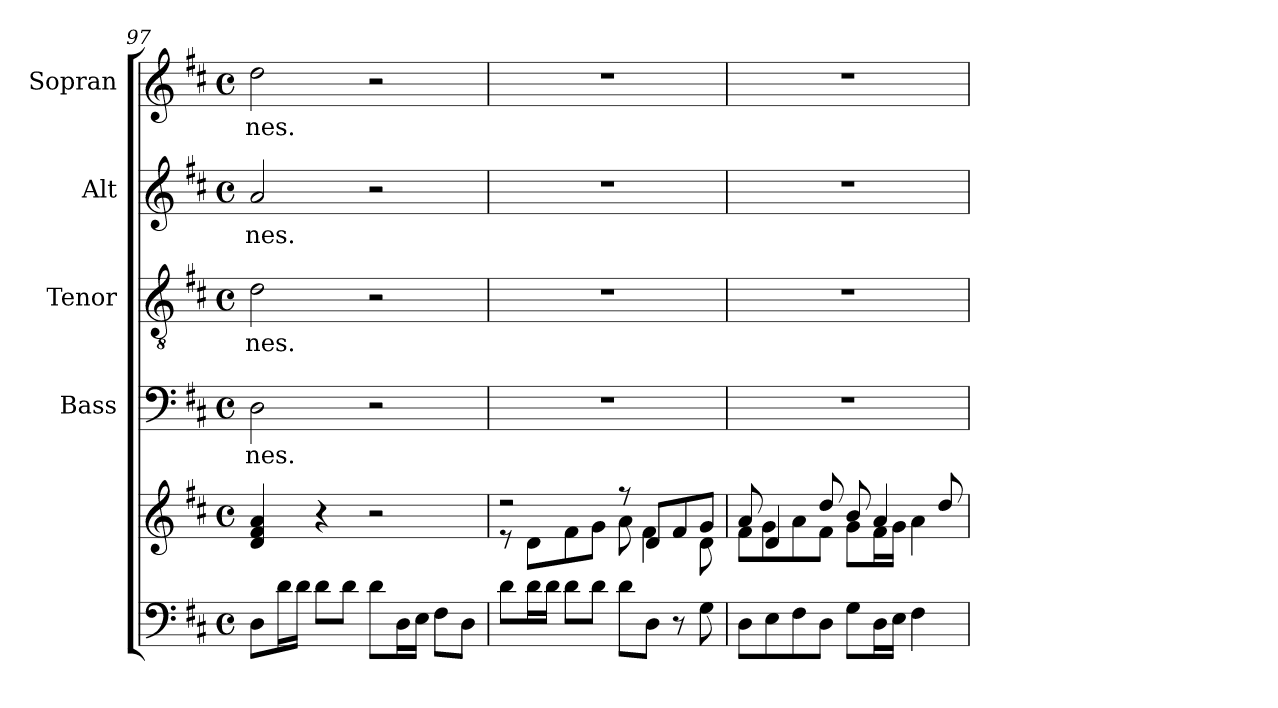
**kern	**kern	**kern	**text	**kern	**text	**kern	**text	**kern	**text
*part5	*part5	*part4	*part4	*part3	*part3	*part2	*part2	*part1	*part1
*staff6	*staff5	*staff4	*staff4	*staff3	*staff3	*staff2	*staff2	*staff1	*staff1
*	*	*I"Bass	*	*I"Tenor	*	*I"Alt	*	*I"Sopran	*
*	*	*I'B.	*	*I'T.	*	*I'A.	*	*I'S.	*
*clefF4	*clefG2	*clefF4	*	*clefGv2	*	*clefG2	*	*clefG2	*
*k[f#c#]	*k[f#c#]	*k[f#c#]	*	*k[f#c#]	*	*k[f#c#]	*	*k[f#c#]	*
*D:	*D:	*D:	*	*D:	*	*D:	*	*D:	*
*M4/4	*M4/4	*M4/4	*	*M4/4	*	*M4/4	*	*M4/4	*
*met(c)	*met(c)	*met(c)	*	*met(c)	*	*met(c)	*	*met(c)	*
=97	=97	=97	=97	=97	=97	=97	=97	=97	=97
!	!	!	!LO:LY:b	!	!LO:LY:b	!	!LO:LY:b	!	!LO:LY:b
8D\L	4d/ 4f#/ 4a/	2D\	-nes.	2d\	-nes.	2a/	-nes.	2dd\	-nes.
16d\L	.	.	.	.	.	.	.	.	.
16d\JJ	.	.	.	.	.	.	.	.	.
8d\L	4r	.	.	.	.	.	.	.	.
8d\J	.	.	.	.	.	.	.	.	.
8d\L	2r	2r	.	2r	.	2r	.	2r	.
16D\L	.	.	.	.	.	.	.	.	.
16E\JJ	.	.	.	.	.	.	.	.	.
8F#\L	.	.	.	.	.	.	.	.	.
8D\J	.	.	.	.	.	.	.	.	.
=98	=98	=98	=98	=98	=98	=98	=98	=98	=98
*	*^	*	*	*	*	*	*	*	*
8d\L	2rdd	8re	1r	.	1r	.	1r	.	1r	.
16d\L	.	8d\L	.	.	.	.	.	.	.	.
16d\JJ	.	.	.	.	.	.	.	.	.	.
8d\L	.	8f#\	.	.	.	.	.	.	.	.
8d\J	.	8g\J	.	.	.	.	.	.	.	.
8d\L	8ree	8a\	.	.	.	.	.	.	.	.
8D\J	8d/L	4f#\	.	.	.	.	.	.	.	.
8r	8f#/	.	.	.	.	.	.	.	.	.
8G\	8g/J	8d\	.	.	.	.	.	.	.	.
=99	=99	=99	=99	=99	=99	=99	=99	=99	=99	=99
8D\L	8a/	8f#\L	1r	.	1r	.	1r	.	1r	.
8E\	4d/	8g\	.	.	.	.	.	.	.	.
8F#\	.	8a\	.	.	.	.	.	.	.	.
8D\J	8dd/	8f#\J	.	.	.	.	.	.	.	.
8G\L	8b/	8g\L	.	.	.	.	.	.	.	.
16D\L	4a/	16f#\L	.	.	.	.	.	.	.	.
16E\JJ	.	16g\JJ	.	.	.	.	.	.	.	.
4F#\	.	4a\	.	.	.	.	.	.	.	.
.	8dd/	.	.	.	.	.	.	.	.	.
*	*v	*v	*	*	*	*	*	*	*	*
=	=	=	=	=	=	=	=	=	=
*-	*-	*-	*-	*-	*-	*-	*-	*-	*-
